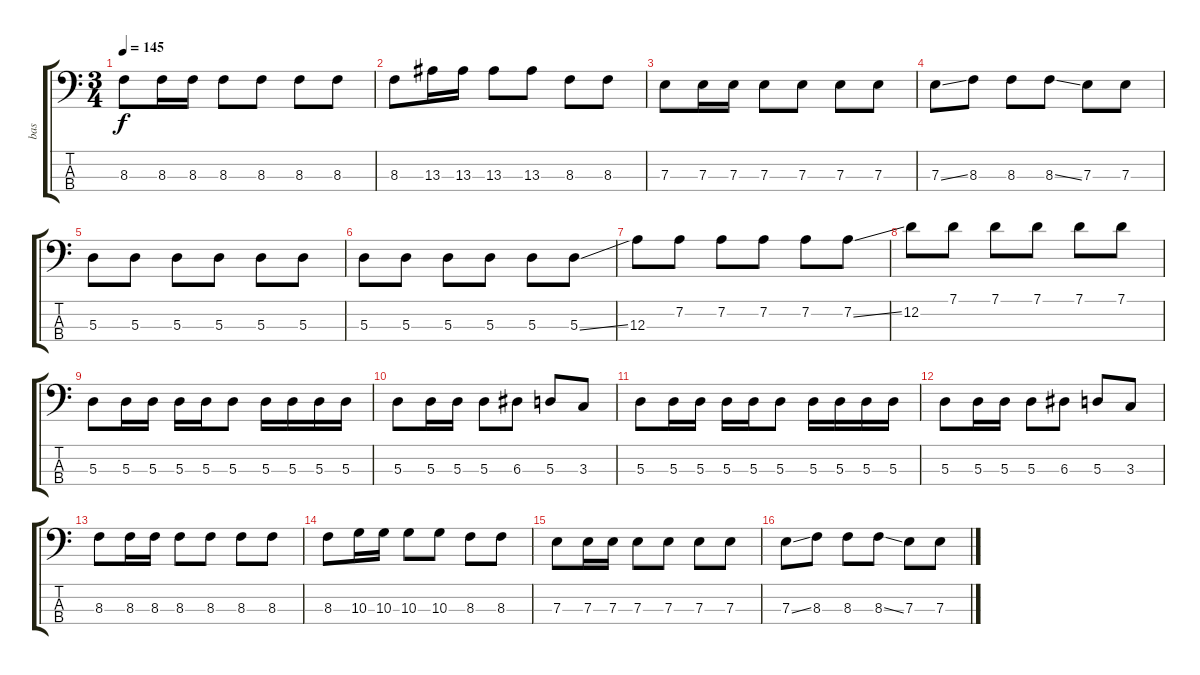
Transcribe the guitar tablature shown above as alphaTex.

\track ("bas" "bas") {instrument electricbassfinger}
\staff {score tabs}
\tuning (G2 D2 A1 E1) {hide}
\ts (3 4)
\tempo 145
\clef f4
\ks c
8.3.8{dy f} 8.3.16 8.3.16 8.3.8 8.3.8 8.3.8 8.3.8 |
8.3.8 13.3.16 13.3.16 13.3.8 13.3.8 8.3.8 8.3.8 |
7.3.8 7.3.16 7.3.16 7.3.8 7.3.8 7.3.8 7.3.8 |
7.3{ss}.8 8.3.8 8.3.8 8.3{ss}.8 7.3.8 7.3.8 |
5.3.8 5.3.8 5.3.8 5.3.8 5.3.8 5.3.8 |
5.3.8 5.3.8 5.3.8 5.3.8 5.3.8 5.3{ss}.8 |
12.3.8 7.2.8 7.2.8 7.2.8 7.2.8 7.2{ss}.8 |
12.2.8 7.1.8 7.1.8 7.1.8 7.1.8 7.1.8 |
5.3.8 5.3.16 5.3.16 5.3.16 5.3.16 5.3.8 5.3.16 5.3.16 5.3.16 5.3.16 |
5.3.8 5.3.16 5.3.16 5.3.8 6.3.8 5.3.8 3.3.8 |
5.3.8 5.3.16 5.3.16 5.3.16 5.3.16 5.3.8 5.3.16 5.3.16 5.3.16 5.3.16 |
5.3.8 5.3.16 5.3.16 5.3.8 6.3.8 5.3.8 3.3.8 |
8.3.8 8.3.16 8.3.16 8.3.8 8.3.8 8.3.8 8.3.8 |
8.3.8 10.3.16 10.3.16 10.3.8 10.3.8 8.3.8 8.3.8 |
7.3.8 7.3.16 7.3.16 7.3.8 7.3.8 7.3.8 7.3.8 |
7.3{ss}.8 8.3.8 8.3.8 8.3{ss}.8 7.3.8 7.3.8
